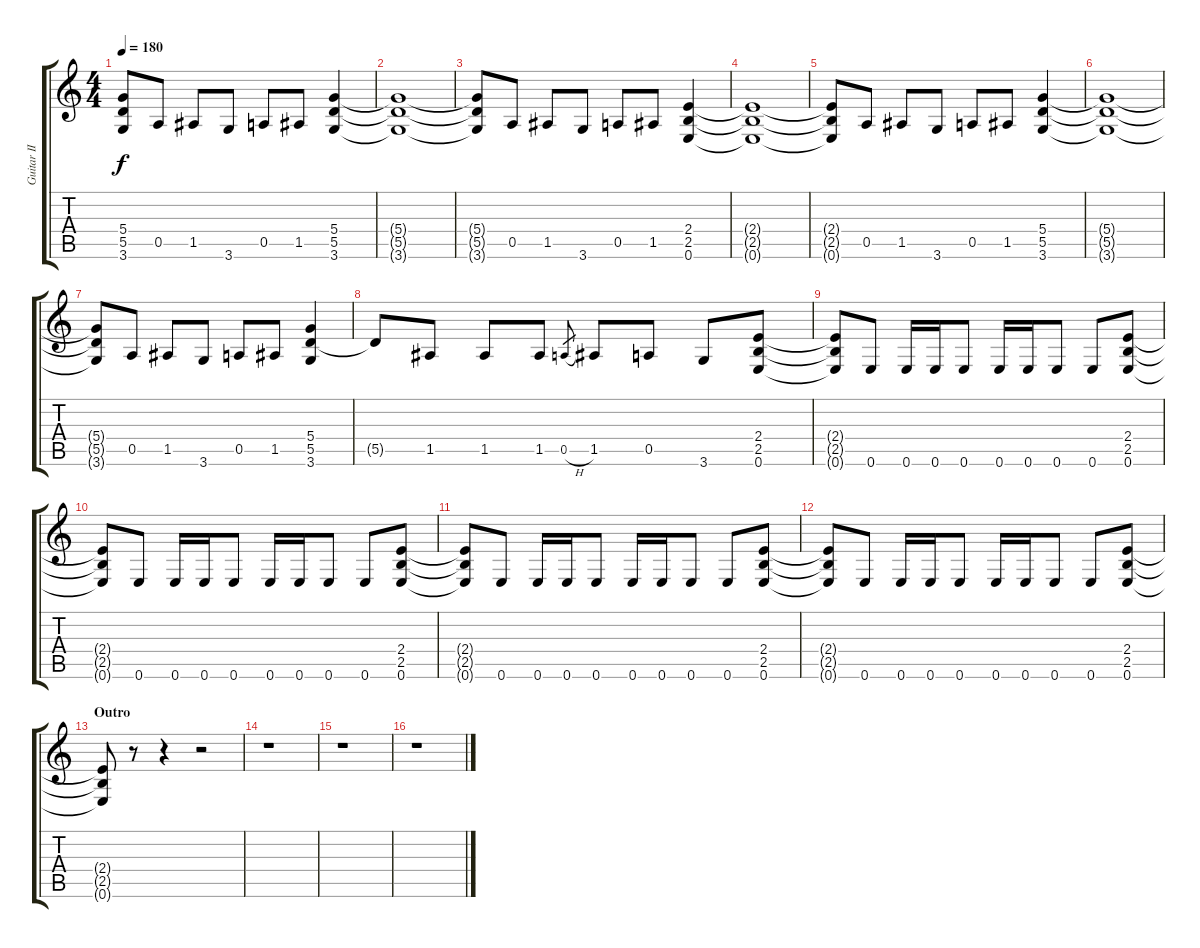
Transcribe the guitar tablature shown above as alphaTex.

\track ("Guitar II - Kirk" "Guitar II ") {instrument distortionguitar}
\staff {score tabs}
\tuning (E4 B3 G3 D3 A2 E2) {hide}
\ts (4 4)
\tempo 180
\clef g2
\ks c
(5.4{t} 5.5{t} 3.6{t}).8{dy f} 0.5.8 1.5.8 3.6.8 0.5.8 1.5.8 (5.4 5.5 3.6).4 |
(5.4{t} 5.5{t} 3.6{t}).1 |
(5.4{t} 5.5{t} 3.6{t}).8 0.5.8 1.5.8 3.6.8 0.5.8 1.5.8 (2.4 2.5 0.6).4 |
(2.4{t} 2.5{t} 0.6{t}).1 |
(2.4{t} 2.5{t} 0.6{t}).8 0.5.8 1.5.8 3.6.8 0.5.8 1.5.8 (5.4 5.5 3.6).4 |
(5.4{t} 5.5{t} 3.6{t}).1 |
(5.4{t} 5.5{t} 3.6{t}).8 0.5.8 1.5.8 3.6.8 0.5.8 1.5.8 (5.4 5.5 3.6).4 |
5.5{t}.8 1.5.8 1.5.8 1.5.8 0.5{h}.8{gr} 1.5.8 0.5.8 3.6.8 (2.4 2.5 0.6).8 |
(2.4{t} 2.5{t} 0.6{t}).8 0.6.8 0.6.16 0.6.16 0.6.8 0.6.16 0.6.16 0.6.8 0.6.8 (2.4 2.5 0.6).8 |
(2.4{t} 2.5{t} 0.6{t}).8 0.6.8 0.6.16 0.6.16 0.6.8 0.6.16 0.6.16 0.6.8 0.6.8 (2.4 2.5 0.6).8 |
(2.4{t} 2.5{t} 0.6{t}).8 0.6.8 0.6.16 0.6.16 0.6.8 0.6.16 0.6.16 0.6.8 0.6.8 (2.4 2.5 0.6).8 |
(2.4{t} 2.5{t} 0.6{t}).8 0.6.8 0.6.16 0.6.16 0.6.8 0.6.16 0.6.16 0.6.8 0.6.8 (2.4 2.5 0.6).8 |
\section ("" "Outro")
(2.4{t} 2.5{t} 0.6{t}).8 r.8 r.4 r.2 |
r.1 |
r.1 |
r.1
